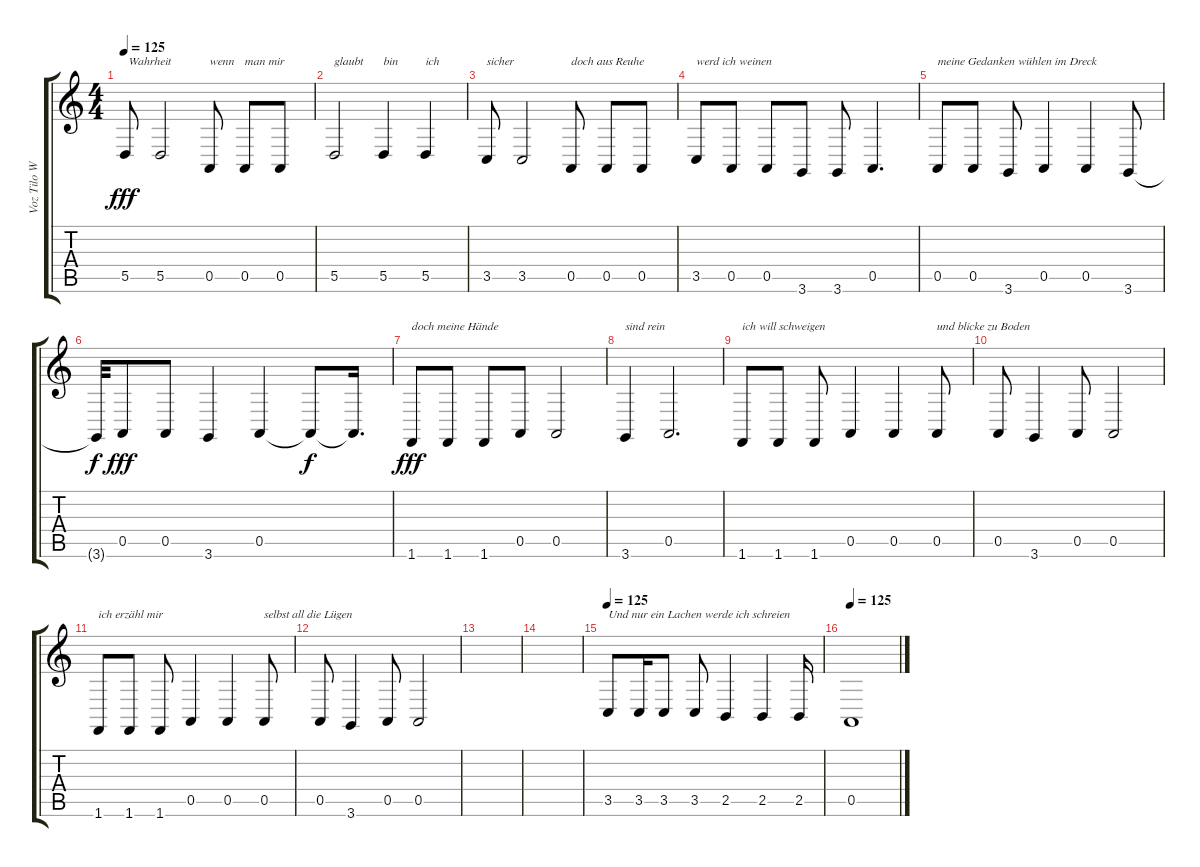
\track ("Voz Tilo Wolf" "Voz Tilo W") {instrument stringensemble1}
\staff {score tabs}
\tuning (E4 B3 G3 D3 A2 E2) {hide}
\ts (4 4)
\tempo 125
\clef g2
\ks c
5.5.8{txt " Wahrheit " dy fff} 5.5.2 0.5.8{txt "wenn"} 0.5.8{txt "man mir"} 0.5.8 |
5.5.2{txt "glaubt"} 5.5.4{txt "bin"} 5.5.4{txt "ich"} |
3.5.8{txt "sicher"} 3.5.2 0.5.8{txt "doch aus Reuhe"} 0.5.8 0.5.8 |
3.5.8{txt "werd ich weinen"} 0.5.8 0.5.8 3.6.8 3.6.8 0.5.4{d} |
0.5.8{txt "meine Gedanken wühlen im Dreck"} 0.5.8 3.6.8 0.5.4 0.5.4 3.6.8 |
3.6{t}.32{dy f} 0.5.8{dy fff} 0.5.8 3.6.4 0.5.4 0.5{t}.8{dy f} 0.5{t}.16{d} |
1.6.8{txt "doch meine Hände" dy fff} 1.6.8 1.6.8 0.5.8 0.5.2 |
3.6.4{txt "sind rein"} 0.5.2{d} |
1.6.8{txt "ich will schweigen"} 1.6.8 1.6.8 0.5.4 0.5.4 0.5.8{txt "und blicke zu Boden"} |
0.5.8 3.6.4 0.5.8 0.5.2 |
1.6.8{txt "ich erzähl mir"} 1.6.8 1.6.8 0.5.4 0.5.4 0.5.8{txt "selbst all die Lügen"} |
0.5.8 3.6.4 0.5.8 0.5.2 |
|
|
\tempo 125
3.5.8{txt "Und nur ein Lachen werde ich schreien"} 3.5.16 3.5.8 3.5.8 2.5.4 2.5.4 2.5.16 |
\tempo 125
0.5.1
